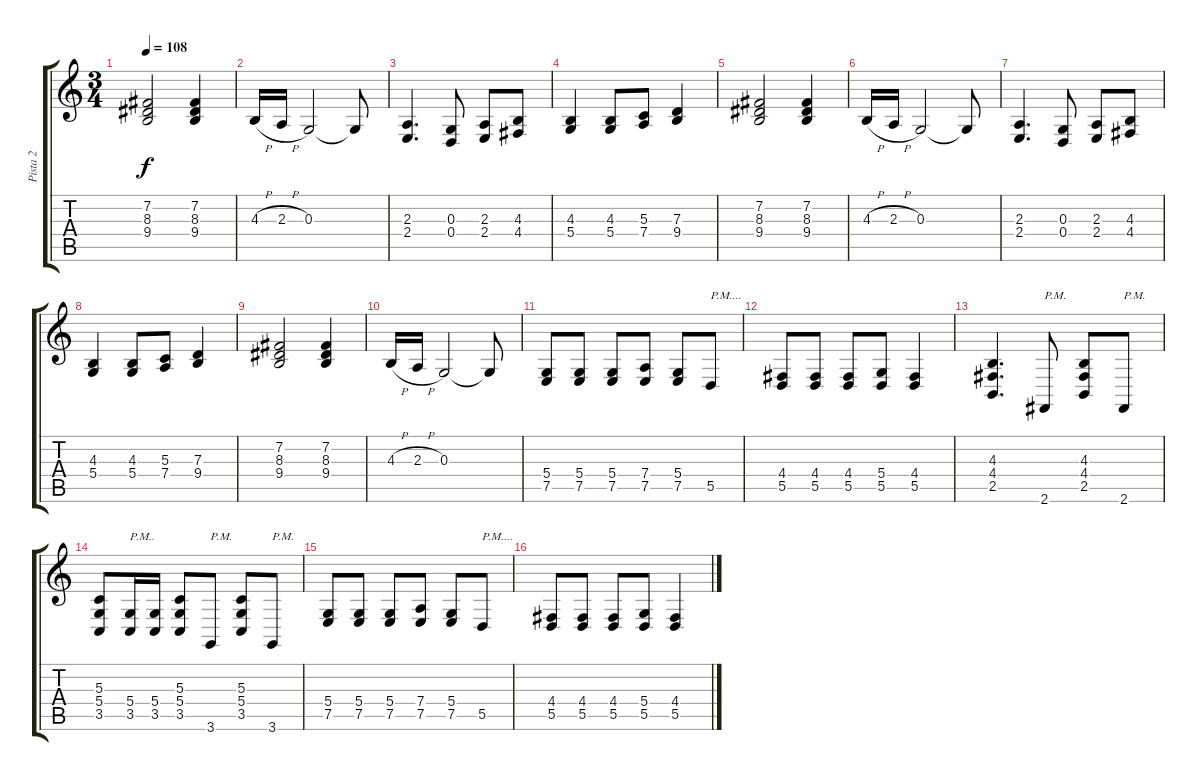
\track ("Pista 2" "Pista 2") {instrument violin}
\staff {score tabs}
\tuning (E4 B3 G3 D3 A2 E2) {hide}
\ts (3 4)
\tempo 108
\clef g2
\ks c
(7.2 8.3 9.4).2{dy f} (7.2 8.3 9.4).4 |
4.3{h}.16 2.3{h}.16 0.3.2 0.3{t}.8 |
(2.3 2.4).4{d} (0.3 0.4).8 (2.3 2.4).8 (4.3 4.4).8 |
(4.3 5.4).4 (4.3 5.4).8 (5.3 7.4).8 (7.3 9.4).4 |
(7.2 8.3 9.4).2 (7.2 8.3 9.4).4 |
4.3{h}.16 2.3{h}.16 0.3.2 0.3{t}.8 |
(2.3 2.4).4{d} (0.3 0.4).8 (2.3 2.4).8 (4.3 4.4).8 |
(4.3 5.4).4 (4.3 5.4).8 (5.3 7.4).8 (7.3 9.4).4 |
(7.2 8.3 9.4).2 (7.2 8.3 9.4).4 |
4.3{h}.16 2.3{h}.16 0.3.2 0.3{t}.8 |
(5.4 7.5).8 (5.4 7.5).8 (5.4 7.5).8 (7.4 7.5).8 (5.4 7.5).8 5.5.8{txt "P.M...."} |
(4.4 5.5).8 (4.4 5.5).8 (4.4 5.5).8 (5.4 5.5).8 (4.4 5.5).4 |
(4.3 4.4 2.5).4{d} 2.6.8{txt "P.M."} (4.3 4.4 2.5).8 2.6.8{txt "P.M."} |
(5.3 5.4 3.5).8 (5.4 3.5).16{txt "P.M.."} (5.4 3.5).16 (5.3 5.4 3.5).8 3.6.8{txt "P.M."} (5.3 5.4 3.5).8 3.6.8{txt "P.M."} |
(5.4 7.5).8 (5.4 7.5).8 (5.4 7.5).8 (7.4 7.5).8 (5.4 7.5).8 5.5.8{txt "P.M...."} |
(4.4 5.5).8 (4.4 5.5).8 (4.4 5.5).8 (5.4 5.5).8 (4.4 5.5).4
